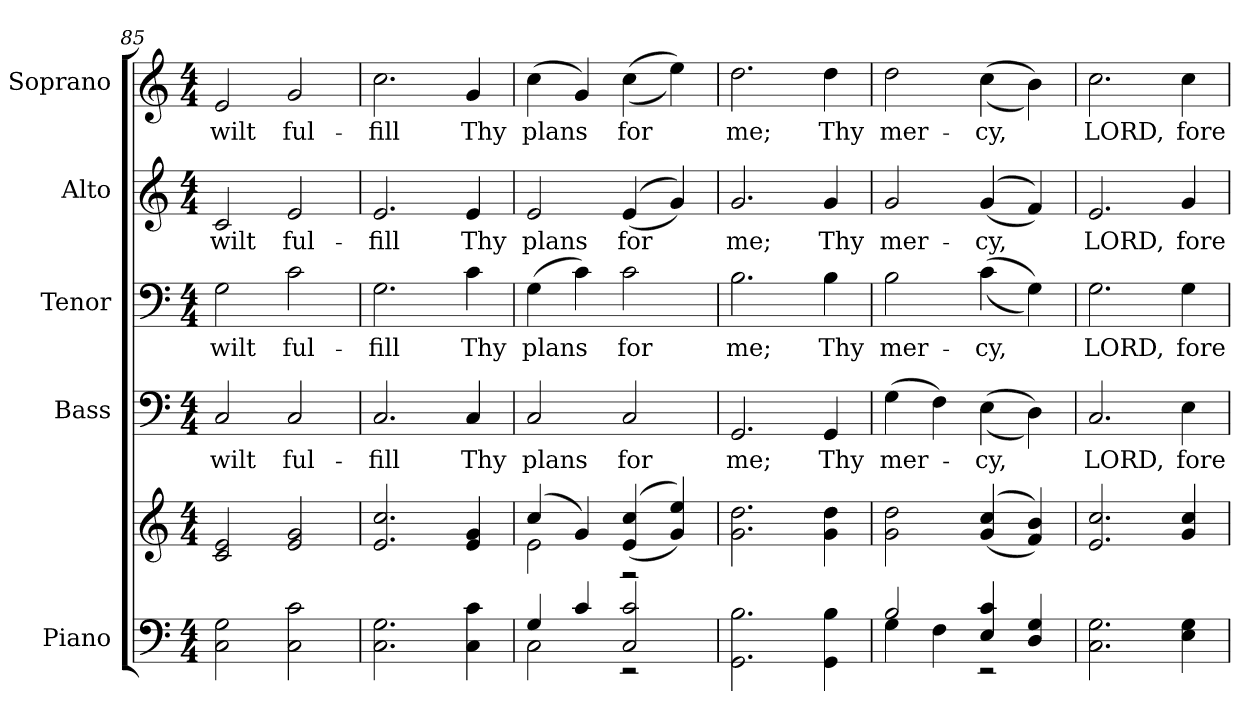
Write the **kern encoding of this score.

**kern	**kern	**kern	**text	**kern	**text	**kern	**text	**kern	**text
*part5	*part5	*part4	*part4	*part3	*part3	*part2	*part2	*part1	*part1
*staff6	*staff5	*staff4	*staff4	*staff3	*staff3	*staff2	*staff2	*staff1	*staff1
*I"Piano	*	*I"Bass	*	*I"Tenor	*	*I"Alto	*	*I"Soprano	*
*I'Pno.	*	*I'B.	*	*I'T.	*	*I'A.	*	*I'S.	*
!!LO:PB:g=z
*clefF4	*clefG2	*clefF4	*	*clefF4	*	*clefG2	*	*clefG2	*
*k[]	*k[]	*k[]	*	*k[]	*	*k[]	*	*k[]	*
*C:	*C:	*C:	*	*C:	*	*C:	*	*C:	*
*M4/4	*M4/4	*M4/4	*	*M4/4	*	*M4/4	*	*M4/4	*
=85	=85	=85	=85	=85	=85	=85	=85	=85	=85
!	!	!	!LO:LY:b:color=#000000	!	!	!	!	!	!
!	!	!	!	!	!LO:LY:b:color=#000000	!	!	!	!
!	!	!	!	!	!	!	!LO:LY:b:color=#000000	!	!
!	!	!	!	!	!	!	!	!	!LO:LY:b:color=#000000
2Ci\ 2Gi	2ci/ 2ei	2Ci/	wilt	2Gi\	wilt	2ci/	wilt	2ei/	wilt
!	!	!	!LO:LY:b:color=#000000	!	!	!	!	!	!
!	!	!	!	!	!LO:LY:b:color=#000000	!	!	!	!
!	!	!	!	!	!	!	!LO:LY:b:color=#000000	!	!
!	!	!	!	!	!	!	!	!	!LO:LY:b:color=#000000
2Ci\ 2ci	2ei/ 2gi	2Ci/	ful-	2ci\	ful-	2ei/	ful-	2gi/	ful-
=86	=86	=86	=86	=86	=86	=86	=86	=86	=86
!	!	!	!LO:LY:b:color=#000000	!	!	!	!	!	!
!	!	!	!	!	!LO:LY:b:color=#000000	!	!	!	!
!	!	!	!	!	!	!	!LO:LY:b:color=#000000	!	!
!	!	!	!	!	!	!	!	!	!LO:LY:b:color=#000000
2.Ci\ 2.Gi	2.ei/ 2.cci	2.Ci/	-fill	2.Gi\	-fill	2.ei/	-fill	2.cci\	-fill
!	!	!	!LO:LY:b:color=#000000	!	!	!	!	!	!
!	!	!	!	!	!LO:LY:b:color=#000000	!	!	!	!
!	!	!	!	!	!	!	!LO:LY:b:color=#000000	!	!
!	!	!	!	!	!	!	!	!	!LO:LY:b:color=#000000
4Ci\ 4ci	4ei/ 4gi	4Ci/	Thy	4ci\	Thy	4ei/	Thy	4gi/	Thy
=87	=87	=87	=87	=87	=87	=87	=87	=87	=87
*^	*^	*	*	*	*	*	*	*	*
!	!	!	!	!	!LO:LY:b:color=#000000	!	!	!	!	!	!
!	!	!	!	!	!	!	!LO:LY:b:color=#000000	!	!	!	!
!	!	!	!	!	!	!	!	!	!LO:LY:b:color=#000000	!	!
!	!	!	!	!	!	!	!	!	!	!	!LO:LY:b:color=#000000
4Gi/	2Ci\	(4cci/	2ei\	2Ci/	plans	(4Gi\	plans	2ei/	plans	(4cci\	plans
4ci/	.	4gi/)	.	.	.	4ci\)	.	.	.	4gi/)	.
!	!	!	!	!	!LO:LY:b:color=#000000	!	!	!	!	!	!
!	!	!	!	!	!	!	!LO:LY:b:color=#000000	!	!	!	!
!	!	!	!	!	!	!	!	!	!LO:LY:b:color=#000000	!	!
!	!	!	!	!	!	!	!	!	!	!	!LO:LY:b:color=#000000
2Ci/ 2ci	2r	((4ei/ 4cci	2r	2Ci/	for	2ci\	for	((4ei/	for	((4cci\	for
.	.	4gi/ 4eei))	.	.	.	.	.	4gi/))	.	4eei\))	.
*v	*v	*	*	*	*	*	*	*	*	*	*
*	*v	*v	*	*	*	*	*	*	*	*
=88	=88	=88	=88	=88	=88	=88	=88	=88	=88
!	!	!	!LO:LY:b:color=#000000	!	!	!	!	!	!
!	!	!	!	!	!LO:LY:b:color=#000000	!	!	!	!
!	!	!	!	!	!	!	!LO:LY:b:color=#000000	!	!
!	!	!	!	!	!	!	!	!	!LO:LY:b:color=#000000
2.GGi\ 2.Bi	2.gi\ 2.ddi	2.GGi/	me;	2.Bi\	me;	2.gi/	me;	2.ddi\	me;
!	!	!	!LO:LY:b:color=#000000	!	!	!	!	!	!
!	!	!	!	!	!LO:LY:b:color=#000000	!	!	!	!
!	!	!	!	!	!	!	!LO:LY:b:color=#000000	!	!
!	!	!	!	!	!	!	!	!	!LO:LY:b:color=#000000
4GGi\ 4Bi	4gi\ 4ddi	4GGi/	Thy	4Bi\	Thy	4gi/	Thy	4ddi\	Thy
!!LO:PB:g=z
=89	=89	=89	=89	=89	=89	=89	=89	=89	=89
*^	*	*	*	*	*	*	*	*	*
!	!	!	!	!LO:LY:b:color=#000000	!	!	!	!	!	!
!	!	!	!	!	!	!LO:LY:b:color=#000000	!	!	!	!
!	!	!	!	!	!	!	!	!LO:LY:b:color=#000000	!	!
!	!	!	!	!	!	!	!	!	!	!LO:LY:b:color=#000000
2Bi/	4Gi\	2gi\ 2ddi	(4Gi\	mer-	2Bi\	mer-	2gi/	mer-	2ddi\	mer-
.	4Fi\	.	4Fi\)	.	.	.	.	.	.	.
!	!	!	!	!LO:LY:b:color=#000000	!	!	!	!	!	!
!	!	!	!	!	!	!LO:LY:b:color=#000000	!	!	!	!
!	!	!	!	!	!	!	!	!LO:LY:b:color=#000000	!	!
!	!	!	!	!	!	!	!	!	!	!LO:LY:b:color=#000000
4Ei/ 4ci	2r	((4gi/ 4cci	((4Ei\	-cy,	((4ci\	-cy,	((4gi/	-cy,	((4cci\	-cy,
4Di/ 4Gi	.	4fi/ 4bi))	4Di\))	.	4Gi\))	.	4fi/))	.	4bi\))	.
*v	*v	*	*	*	*	*	*	*	*	*
=90	=90	=90	=90	=90	=90	=90	=90	=90	=90
!	!	!	!LO:LY:b:color=#000000	!	!	!	!	!	!
!	!	!	!	!	!LO:LY:b:color=#000000	!	!	!	!
!	!	!	!	!	!	!	!LO:LY:b:color=#000000	!	!
!	!	!	!	!	!	!	!	!	!LO:LY:b:color=#000000
2.Ci\ 2.Gi	2.ei/ 2.cci	2.Ci/	LORD,	2.Gi\	LORD,	2.ei/	LORD,	2.cci\	LORD,
!	!	!	!LO:LY:b:color=#000000	!	!	!	!	!	!
!	!	!	!	!	!LO:LY:b:color=#000000	!	!	!	!
!	!	!	!	!	!	!	!LO:LY:b:color=#000000	!	!
!	!	!	!	!	!	!	!	!	!LO:LY:b:color=#000000
4Ei\ 4Gi	4gi/ 4cci	4Ei\	fore	4Gi\	fore	4gi/	fore	4cci\	fore
=	=	=	=	=	=	=	=	=	=
*-	*-	*-	*-	*-	*-	*-	*-	*-	*-
